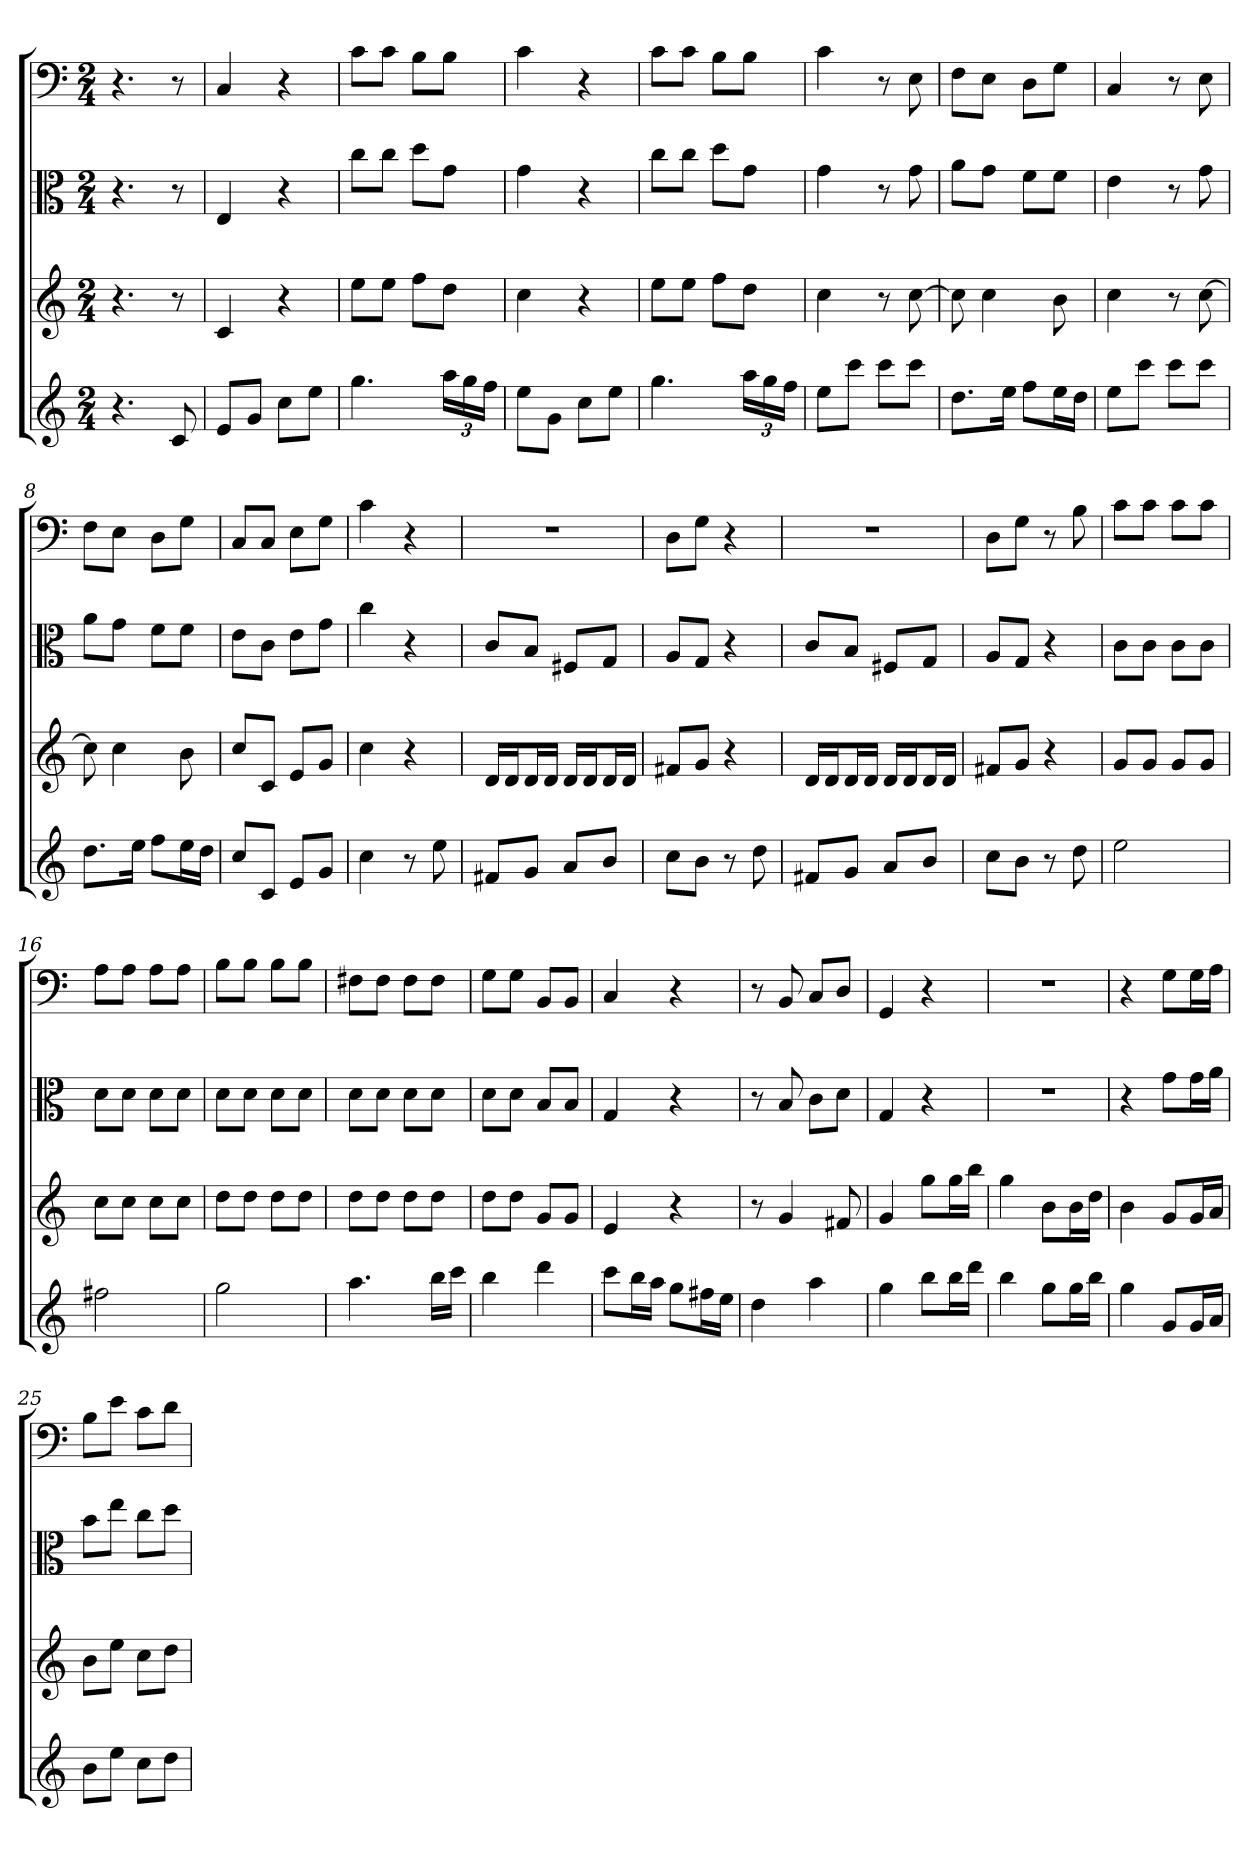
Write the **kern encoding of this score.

**kern	**kern	**kern	**kern
*part4	*part3	*part2	*part1
*staff4	*staff3	*staff2	*staff1
*	*	*clefC3	*clefF4
*k[]	*k[]	*k[]	*k[]
*C:	*C:	*C:	*C:
*M2/4	*M2/4	*M2/4	*M2/4
=	=	=	=
4.r	4.r	4.r	4.r
8c	8r	8r	8r
=1	=1	=1	=1
8eL	4c	4E	4C
8gJ	.	.	.
8ccL	4r	4r	4r
8eeJ	.	.	.
=2	=2	=2	=2
4.gg	8eeL	8cc\L	8c\L
.	8eeJ	8cc\J	8c\J
.	8ffL	8dd\L	8B\L
24aaLL	8ddJ	8g\J	8B\J
24gg	.	.	.
24ffJJ	.	.	.
=3	=3	=3	=3
8eeL	4cc	4g	4c
8gJ	.	.	.
8ccL	4r	4r	4r
8eeJ	.	.	.
=4	=4	=4	=4
4.gg	8eeL	8cc\L	8c\L
.	8eeJ	8cc\J	8c\J
.	8ffL	8dd\L	8B\L
24aaLL	8ddJ	8g\J	8B\J
24gg	.	.	.
24ffJJ	.	.	.
=5	=5	=5	=5
8eeL	4cc	4g	4c
8cccJ	.	.	.
8cccL	8r	8r	8r
8cccJ	[8cc	8g	8E
=6	=6	=6	=6
8.ddL	8cc]	8a\L	8F\L
.	4cc	8g\J	8E\J
16eeJk	.	.	.
8ffL	.	8f\L	8D\L
16eeL	8b	8f\J	8G\J
16ddJJ	.	.	.
=7	=7	=7	=7
8eeL	4cc	4e	4C
8cccJ	.	.	.
8cccL	8r	8r	8r
8cccJ	[8cc	8g	8E
=8	=8	=8	=8
8.ddL	8cc]	8a\L	8F\L
.	4cc	8g\J	8E\J
16eeJk	.	.	.
8ffL	.	8f\L	8D\L
16eeL	8b	8f\J	8G\J
16ddJJ	.	.	.
=9	=9	=9	=9
8ccL	8ccL	8e\L	8C/L
8cJ	8cJ	8c\J	8C/J
8eL	8eL	8e\L	8E\L
8gJ	8gJ	8g\J	8G\J
=10	=10	=10	=10
4cc	4cc	4cc	4c
8r	4r	4r	4r
8ee	.	.	.
=11	=11	=11	=11
8f#XL	16dLL	8c/L	2r
.	16dJ	.	.
8gJ	16dL	8B/J	.
.	16dJJ	.	.
8aL	16dLL	8F#X/L	.
.	16dJ	.	.
8bJ	16dL	8G/J	.
.	16dJJ	.	.
=12	=12	=12	=12
8ccL	8f#XL	8A/L	8D\L
8bJ	8gJ	8G/J	8G\J
8r	4r	4r	4r
8dd	.	.	.
=13	=13	=13	=13
8f#XL	16dLL	8c/L	2r
.	16dJ	.	.
8gJ	16dL	8B/J	.
.	16dJJ	.	.
8aL	16dLL	8F#X/L	.
.	16dJ	.	.
8bJ	16dL	8G/J	.
.	16dJJ	.	.
=14	=14	=14	=14
8ccL	8f#XL	8A/L	8D\L
8bJ	8gJ	8G/J	8G\J
8r	4r	4r	8r
8dd	.	.	8B
=15	=15	=15	=15
2ee	8gL	8c\L	8c\L
.	8gJ	8c\J	8c\J
.	8gL	8c\L	8c\L
.	8gJ	8c\J	8c\J
=16	=16	=16	=16
2ff#X	8ccL	8d\L	8A\L
.	8ccJ	8d\J	8A\J
.	8ccL	8d\L	8A\L
.	8ccJ	8d\J	8A\J
=17	=17	=17	=17
2gg	8ddL	8d\L	8B\L
.	8ddJ	8d\J	8B\J
.	8ddL	8d\L	8B\L
.	8ddJ	8d\J	8B\J
=18	=18	=18	=18
4.aa	8ddL	8d\L	8F#X\L
.	8ddJ	8d\J	8F#\J
.	8ddL	8d\L	8F#\L
16bbLL	8ddJ	8d\J	8F#\J
16cccJJ	.	.	.
=19	=19	=19	=19
4bb	8ddL	8d\L	8G\L
.	8ddJ	8d\J	8G\J
4ddd	8gL	8B/L	8BB/L
.	8gJ	8B/J	8BB/J
=20	=20	=20	=20
8cccL	4e	4G	4C
16bbL	.	.	.
16aaJJ	.	.	.
8ggL	4r	4r	4r
16ff#XL	.	.	.
16eeJJ	.	.	.
=21	=21	=21	=21
4dd	8r	8r	8r
.	4g	8B	8BB
4aa	.	8c\L	8C/L
.	8f#X	8d\J	8D/J
=22	=22	=22	=22
4gg	4g	4G	4GG
8bbL	8ggL	4r	4r
16bbL	16ggL	.	.
16dddJJ	16bbJJ	.	.
=23	=23	=23	=23
4bb	4gg	2r	2r
8ggL	8bL	.	.
16ggL	16bL	.	.
16bbJJ	16ddJJ	.	.
=24	=24	=24	=24
4gg	4b	4r	4r
8gL	8gL	8g\L	8G\L
16gL	16gL	16g\L	16G\L
16aJJ	16aJJ	16a\JJ	16A\JJ
=25	=25	=25	=25
8bL	8bL	8b\L	8B\L
8eeJ	8eeJ	8ee\J	8e\J
8ccL	8ccL	8cc\L	8c\L
8ddJ	8ddJ	8dd\J	8d\J
=	=	=	=
*-	*-	*-	*-
